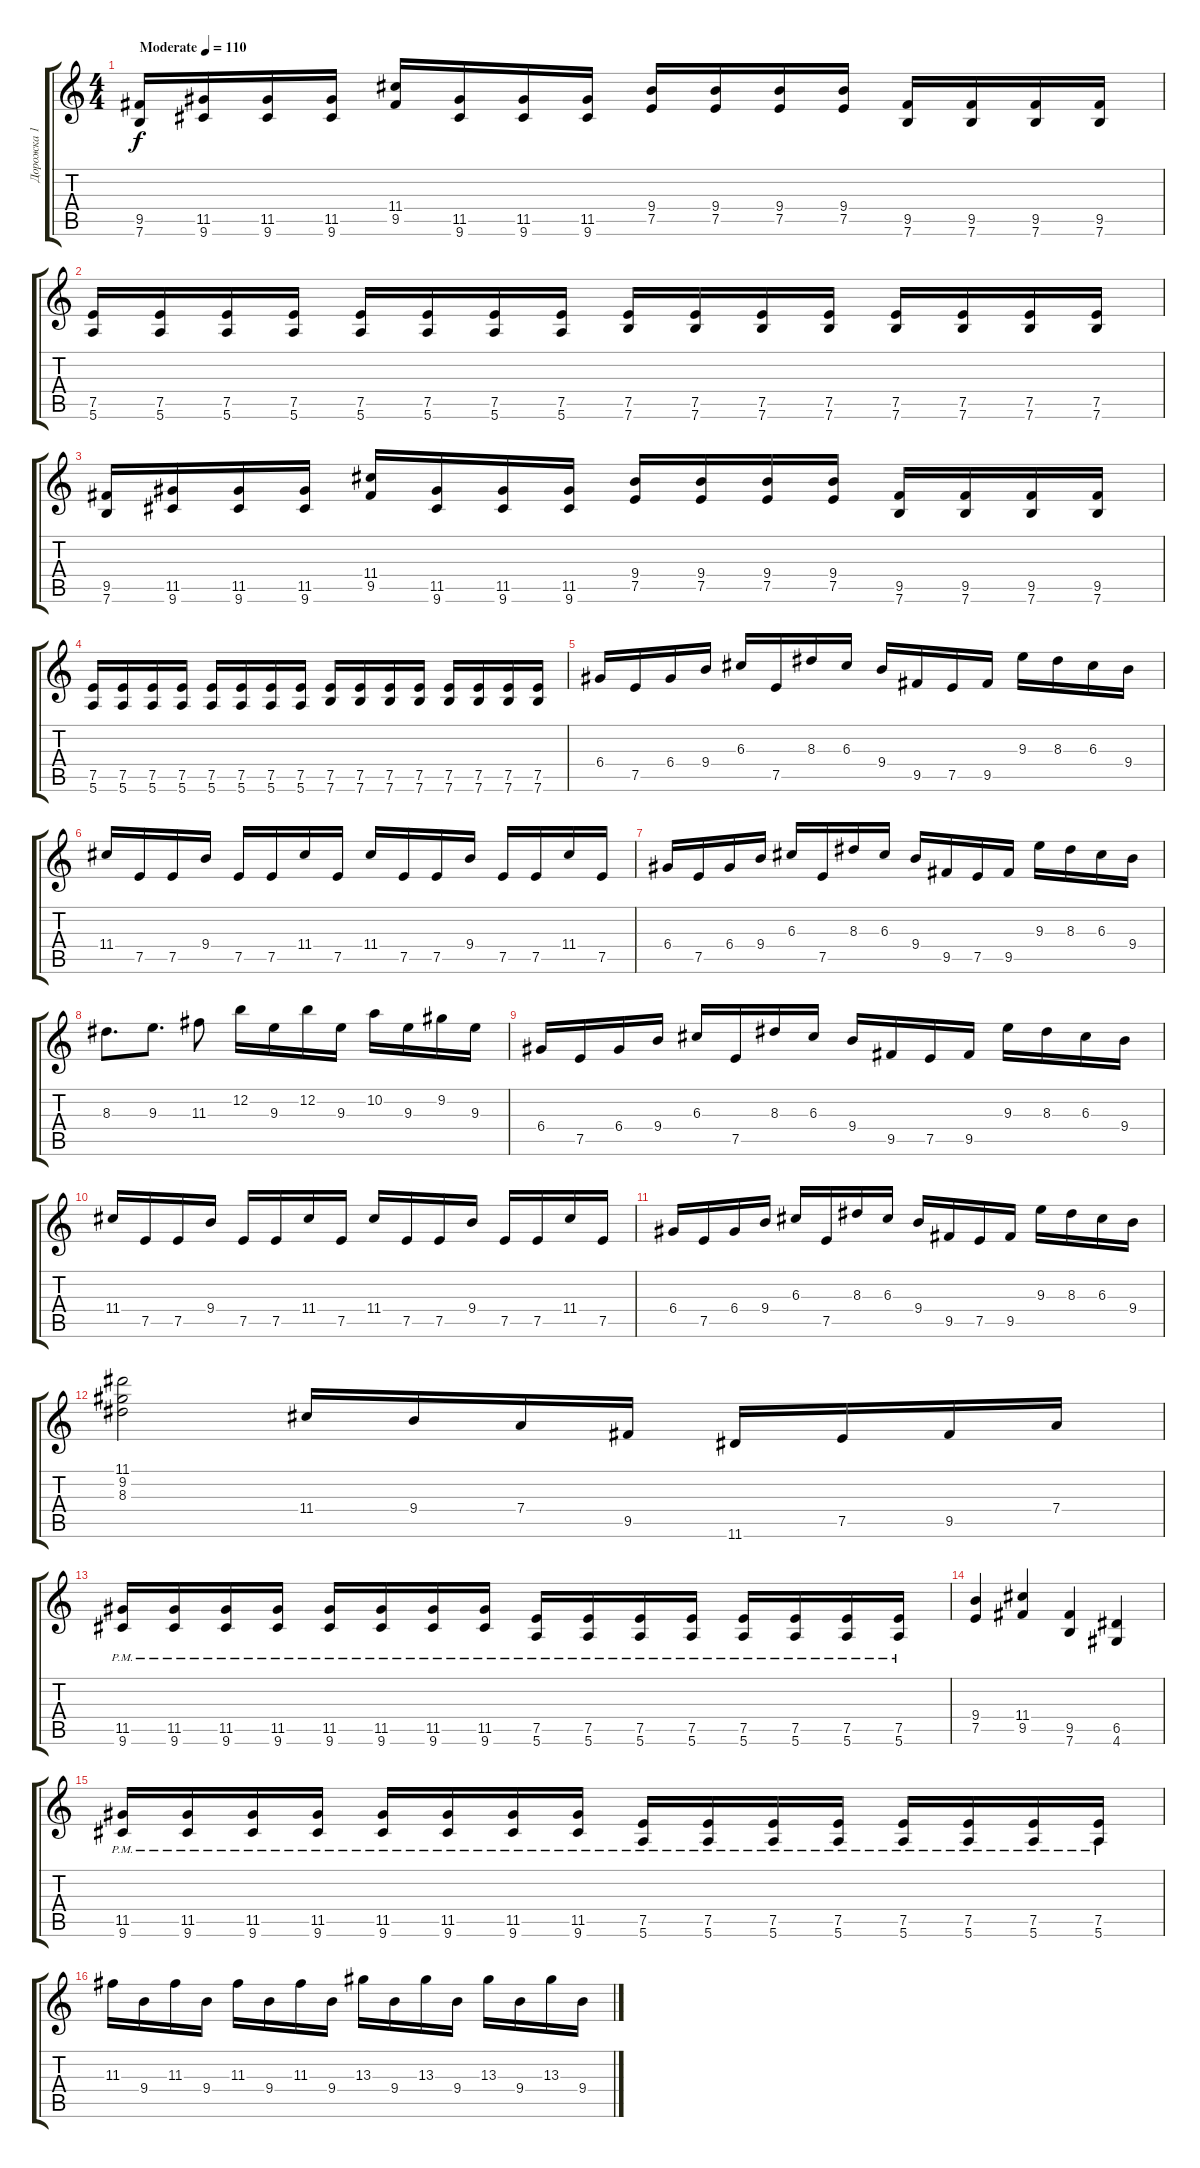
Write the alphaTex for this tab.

\track ("Дорожка 1" "Дорожка 1") {instrument distortionguitar}
\staff {score tabs}
\tuning (E4 B3 G3 D3 A2 E2) {hide}
\ts (4 4)
\tempo (110 "Moderate")
\clef g2
\ks c
(9.5 7.6).16{dy f instrument distortionguitar} (11.5 9.6).16 (11.5 9.6).16 (11.5 9.6).16 (11.4 9.5).16 (11.5 9.6).16 (11.5 9.6).16 (11.5 9.6).16 (9.4 7.5).16 (9.4 7.5).16 (9.4 7.5).16 (9.4 7.5).16 (9.5 7.6).16 (9.5 7.6).16 (9.5 7.6).16 (9.5 7.6).16 |
(7.5 5.6).16 (7.5 5.6).16 (7.5 5.6).16 (7.5 5.6).16 (7.5 5.6).16 (7.5 5.6).16 (7.5 5.6).16 (7.5 5.6).16 (7.5 7.6).16 (7.5 7.6).16 (7.5 7.6).16 (7.5 7.6).16 (7.5 7.6).16 (7.5 7.6).16 (7.5 7.6).16 (7.5 7.6).16 |
(9.5 7.6).16 (11.5 9.6).16 (11.5 9.6).16 (11.5 9.6).16 (11.4 9.5).16 (11.5 9.6).16 (11.5 9.6).16 (11.5 9.6).16 (9.4 7.5).16 (9.4 7.5).16 (9.4 7.5).16 (9.4 7.5).16 (9.5 7.6).16 (9.5 7.6).16 (9.5 7.6).16 (9.5 7.6).16 |
(7.5 5.6).16 (7.5 5.6).16 (7.5 5.6).16 (7.5 5.6).16 (7.5 5.6).16 (7.5 5.6).16 (7.5 5.6).16 (7.5 5.6).16 (7.5 7.6).16 (7.5 7.6).16 (7.5 7.6).16 (7.5 7.6).16 (7.5 7.6).16 (7.5 7.6).16 (7.5 7.6).16 (7.5 7.6).16 |
6.4.16 7.5.16 6.4.16 9.4.16 6.3.16 7.5.16 8.3.16 6.3.16 9.4.16 9.5.16 7.5.16 9.5.16 9.3.16 8.3.16 6.3.16 9.4.16 |
11.4.16 7.5.16 7.5.16 9.4.16 7.5.16 7.5.16 11.4.16 7.5.16 11.4.16 7.5.16 7.5.16 9.4.16 7.5.16 7.5.16 11.4.16 7.5.16 |
6.4.16 7.5.16 6.4.16 9.4.16 6.3.16 7.5.16 8.3.16 6.3.16 9.4.16 9.5.16 7.5.16 9.5.16 9.3.16 8.3.16 6.3.16 9.4.16 |
8.3.8{d} 9.3.8{d} 11.3.8 12.2.16 9.3.16 12.2.16 9.3.16 10.2.16 9.3.16 9.2.16 9.3.16 |
6.4.16 7.5.16 6.4.16 9.4.16 6.3.16 7.5.16 8.3.16 6.3.16 9.4.16 9.5.16 7.5.16 9.5.16 9.3.16 8.3.16 6.3.16 9.4.16 |
11.4.16 7.5.16 7.5.16 9.4.16 7.5.16 7.5.16 11.4.16 7.5.16 11.4.16 7.5.16 7.5.16 9.4.16 7.5.16 7.5.16 11.4.16 7.5.16 |
6.4.16 7.5.16 6.4.16 9.4.16 6.3.16 7.5.16 8.3.16 6.3.16 9.4.16 9.5.16 7.5.16 9.5.16 9.3.16 8.3.16 6.3.16 9.4.16 |
(11.1 9.2 8.3).2 11.4.16 9.4.16 7.4.16 9.5.16 11.6.16 7.5.16 9.5.16 7.4.16 |
(11.5{pm} 9.6{pm}).16 (11.5{pm} 9.6{pm}).16 (11.5{pm} 9.6{pm}).16 (11.5{pm} 9.6{pm}).16 (11.5{pm} 9.6{pm}).16 (11.5{pm} 9.6{pm}).16 (11.5{pm} 9.6{pm}).16 (11.5{pm} 9.6{pm}).16 (7.5{pm} 5.6{pm}).16 (7.5{pm} 5.6{pm}).16 (7.5{pm} 5.6{pm}).16 (7.5{pm} 5.6{pm}).16 (7.5{pm} 5.6{pm}).16 (7.5{pm} 5.6{pm}).16 (7.5{pm} 5.6{pm}).16 (7.5{pm} 5.6{pm}).16 |
(9.4 7.5).4 (11.4 9.5).4 (9.5 7.6).4 (6.5 4.6).4 |
(11.5{pm} 9.6{pm}).16 (11.5{pm} 9.6{pm}).16 (11.5{pm} 9.6{pm}).16 (11.5{pm} 9.6{pm}).16 (11.5{pm} 9.6{pm}).16 (11.5{pm} 9.6{pm}).16 (11.5{pm} 9.6{pm}).16 (11.5{pm} 9.6{pm}).16 (7.5{pm} 5.6{pm}).16 (7.5{pm} 5.6{pm}).16 (7.5{pm} 5.6{pm}).16 (7.5{pm} 5.6{pm}).16 (7.5{pm} 5.6{pm}).16 (7.5{pm} 5.6{pm}).16 (7.5{pm} 5.6{pm}).16 (7.5{pm} 5.6{pm}).16 |
11.3.16 9.4.16 11.3.16 9.4.16 11.3.16 9.4.16 11.3.16 9.4.16 13.3.16 9.4.16 13.3.16 9.4.16 13.3.16 9.4.16 13.3.16 9.4.16
